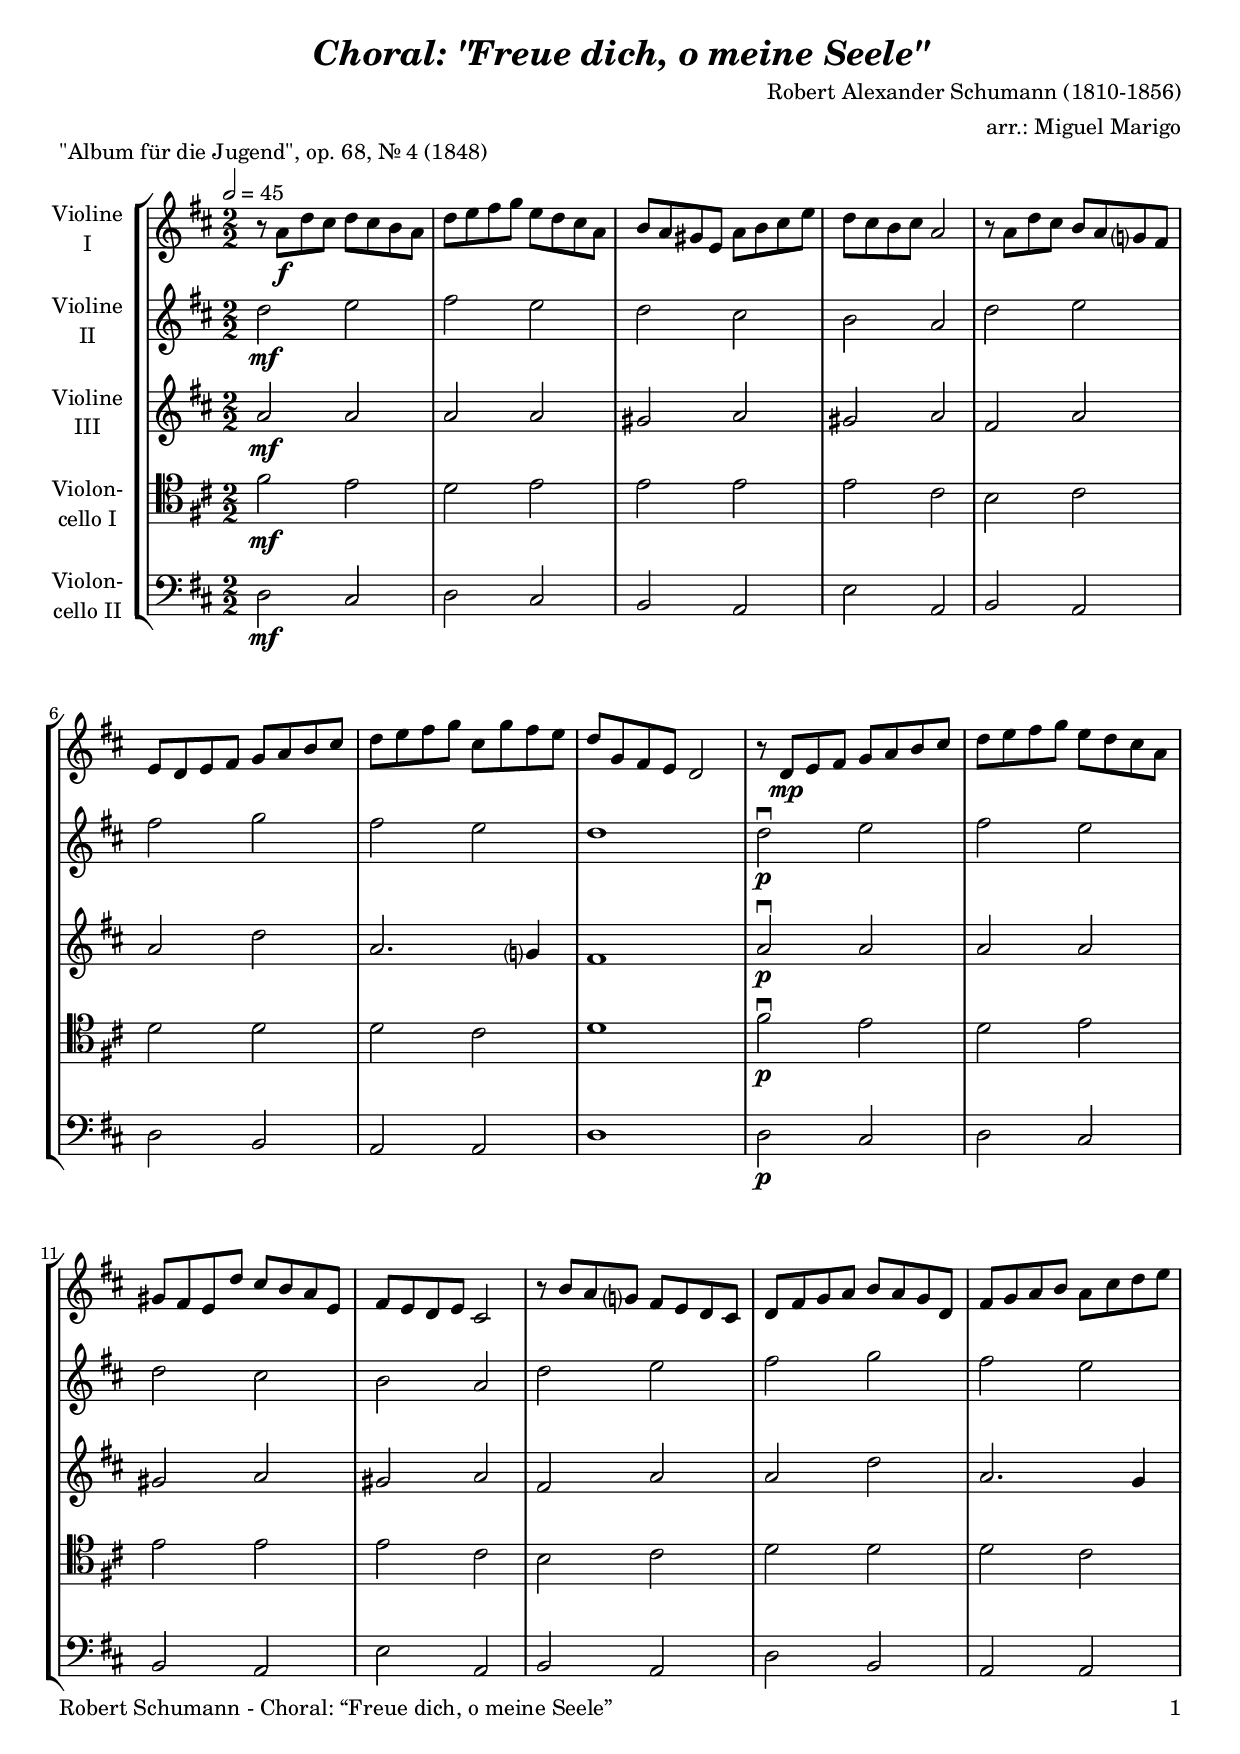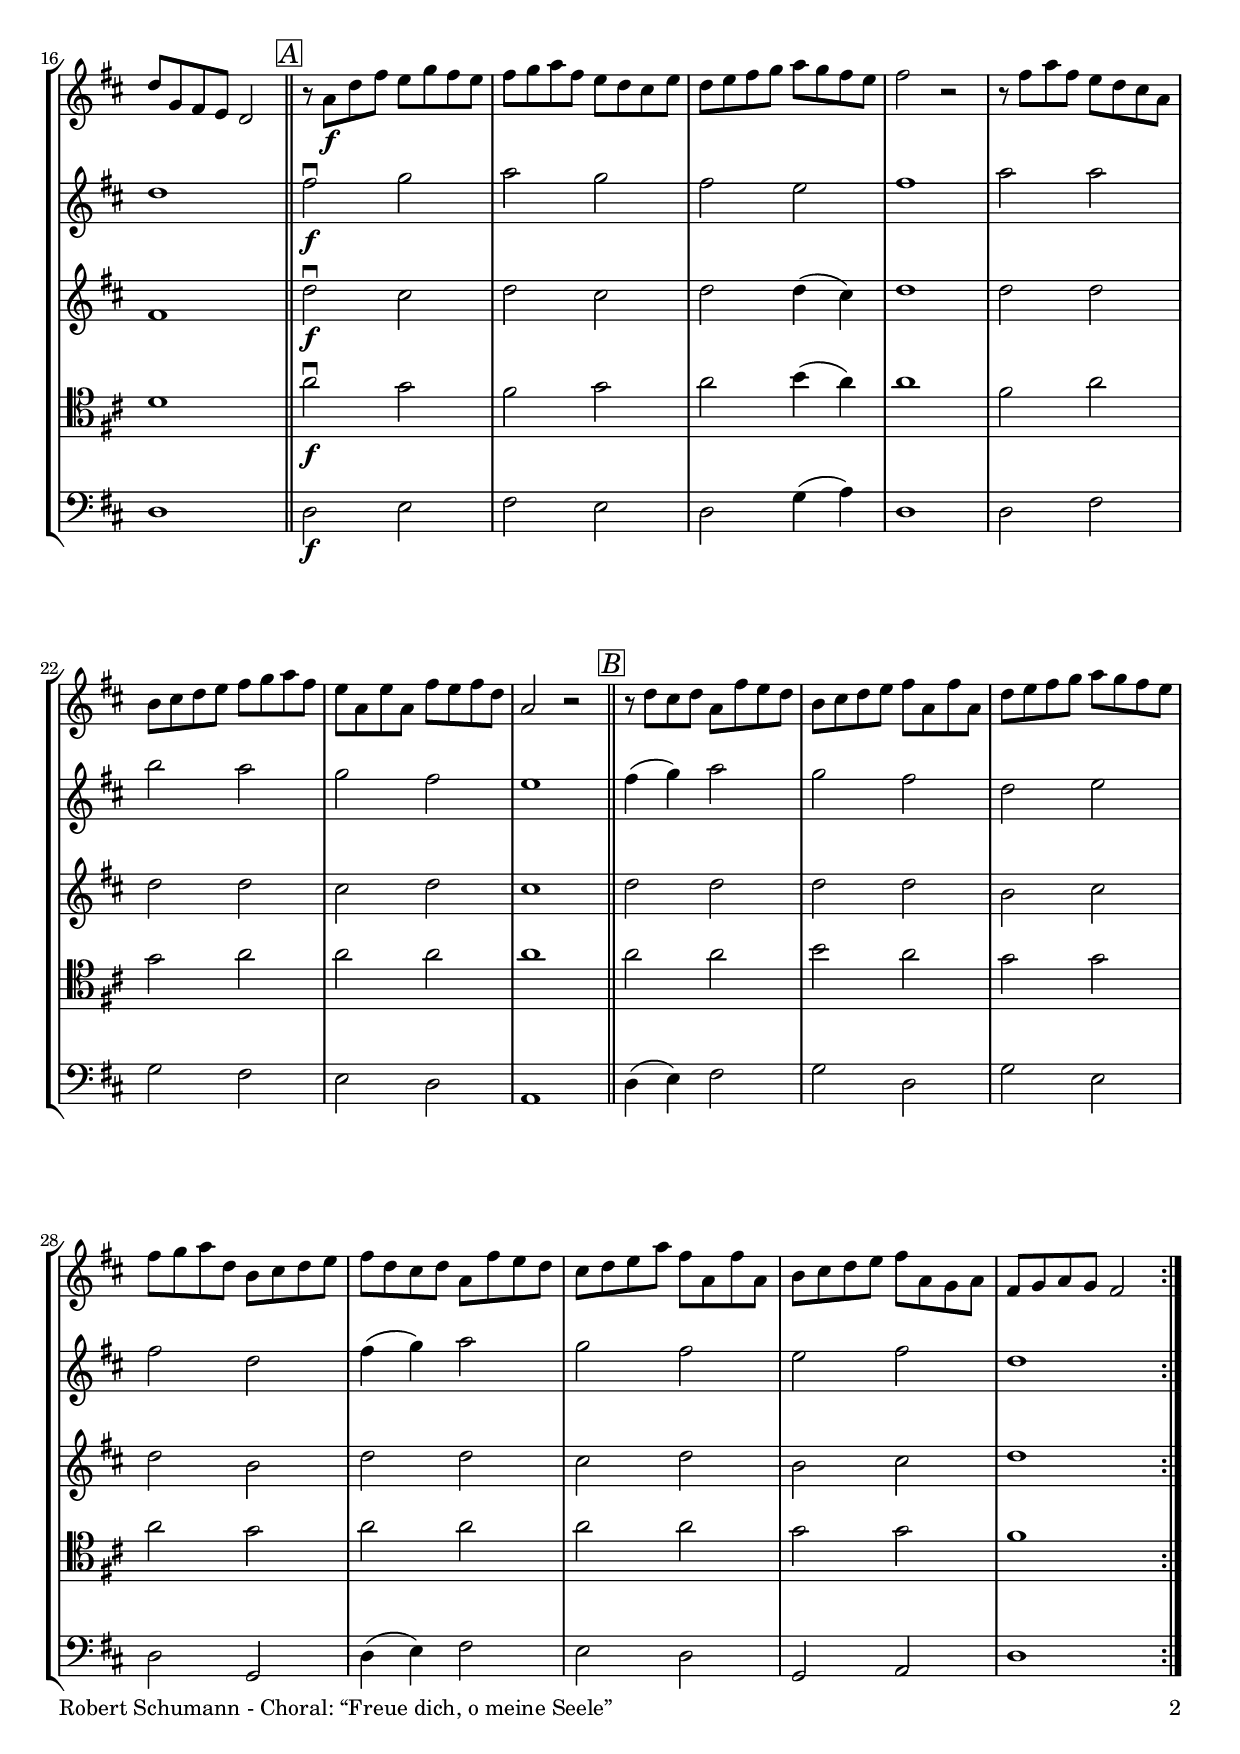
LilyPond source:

\version "2.24.4"
\include "deutsch.ly"
  
#(set-global-staff-size 19)

\header {
  title     = \markup \bold \italic "Choral: \"Freue dich, o meine Seele\""
  composer  = "Robert Alexander Schumann (1810-1856)"
  arranger  = "arr.: Miguel Marigo"
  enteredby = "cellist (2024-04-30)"
  piece     = "\"Album für die Jugend\", op. 68, Nr. 4 (1848)"
}

voiceconsts = {
  \key d \major
  \time 2/2
  \clef "treble"
  \numericTimeSignature
  \compressEmptyMeasures
% Set default beaming for all staves
%  \set Timing.beamExceptions = #'()
%  \set Timing.baseMoment     = #(ly:make-moment 1 2)
%  \set Timing.beatStructure  = #'(1 1 1)
  \tempo 2=45
}

mipz = "pizzicato strings"
mivl = "violin"
miva = "viola"
mivc = "cello"

boxa = { \bar "||" \mark \markup \box \italic "A" }
boxb = { \bar "||" \mark \markup \box \italic "B" }

va = \relative c'' {
  \voiceconsts

  \repeat volta 2 {
    r8 a\f d cis d cis h a
    d e fis g e d cis a
    h a gis e a h cis e
    d cis h cis a2
    r8 a d cis h a g? fis
    e d e fis g a h cis
    d e fis g cis, g' fis e
    d g, fis e d2

    r8 d\mp e fis g a h cis
    d e fis g e d cis a
    gis fis e d' cis h a e
    fis e d e cis2
    r8 h' a g? fis e d cis
    d fis g a h a g d
    fis g a h a cis d e
    d g, fis e d2 \boxa

    r8 a'\f d fis e g fis e
    fis g a fis e d cis e
    d e fis g a g fis e
    fis2 r
    r8 fis a fis e d cis a
    h cis d e fis g a fis
    e a, e' a, fis' e fis d
    a2 r \boxb

    r8 d cis d a fis' e d
    h cis d e fis a, fis' a,
    d e fis g a g fis e
    fis g a d, h cis d e
    fis d cis d a fis' e d
    cis d e a fis a, fis' a,
    h cis d e fis a, g a
    fis g a g fis2
  }
}

vb = \relative c'' {
  \voiceconsts

  \repeat volta 2 {
    d2\mf e
    fis e
    d cis
    h a
    d e
    fis g
    fis e
    d1

    d2\downbow\p e
    fis e
    d cis
    h a
    d e
    fis g
    fis e
    d1 \boxa

    fis2\downbow\f g
    a g
    fis e
    fis1
    a2 a
    h a
    g fis
    e1 \boxb

    fis4( g) a2
    g fis
    d e
    fis d
    fis4( g) a2
    g fis
    e fis
    d1
  }
}

vc = \relative c'' {
  \voiceconsts

  \repeat volta 2 {
    a2\mf a
    a a
    gis a
    gis a
    fis a
    a d
    a2. g?4
    fis1

    a2\downbow\p a
    a a
    gis a
    gis a
    fis a
    a d
    a2. g4
    fis1 \boxa

    d'2\downbow\f cis
    d cis
    d d4( cis)
    d1
    d2 d
    d d
    cis d
    cis1 \boxb

    d2 d
    d d
    h cis
    d h
    d d
    cis d
    h cis
    d1
  }
}

vd = \relative c' {
  \voiceconsts
  \clef "tenor"

  \repeat volta 2 {
    fis2\mf e
    d e
    e e
    e cis
    h cis
    d d
    d cis
    d1

    fis2\downbow\p e
    d e
    e e
    e cis
    h cis
    d d
    d cis
    d1 \boxa

    a'2\downbow\f g
    fis g
    a h4( a)
    a1
    fis2 a
    g a
    a a
    a1 \boxb

    a2 a
    h a
    g g
    a g
    a a
    a a
    g g
    fis1
  }
}

ve = \relative c {
  \voiceconsts
  \clef "bass"

  \repeat volta 2 {
    d2\mf cis
    d cis
    h a
    e' a,
    h a
    d h
    a a
    d1

    d2\p cis
    d cis
    h a
    e' a,
    h a
    d h
    a a
    d1 \boxa

    d2\f e
    fis e
    d g4( a)
    d,1
    d2 fis
    g fis
    e d
    a1 \boxb

    d4( e) fis2
    g d
    g e
    d g,
    d'4( e) fis2
    e d
    g, a
    d1
  }
}


music = \new StaffGroup <<
      \new Staff {
	\set Staff.midiInstrument = \mivl
	\set Staff.instrumentName = \markup \center-column { "Violine" "I" }
	\transpose d d { \va }
      }

      \new Staff {
	\set Staff.midiInstrument = \mivl
	\set Staff.instrumentName = \markup \center-column { "Violine" "II" }
	\transpose d d { \vb }
      }

      \new Staff {
	\set Staff.midiInstrument = \mivl
	\set Staff.instrumentName = \markup \center-column { "Violine" "III" }
	\transpose d d { \vc }
      }

      \new Staff {
	\set Staff.midiInstrument = \mivc
	\set Staff.instrumentName = \markup \center-column { "Violon-" "cello I" }
	\transpose d d { \vd }
      }

      \new Staff {
	\set Staff.midiInstrument = \mivc
	\set Staff.instrumentName = \markup \center-column { "Violon-" "cello II" }
	\transpose d d { \ve }
      }
>>

\book {
  \paper {
    print-page-number = ##t
    print-first-page-number = ##t
    ragged-last-bottom = ##f
    oddHeaderMarkup = \markup \null
    evenHeaderMarkup = \markup \null
    oddFooterMarkup = \markup {
      \fill-line {
        \if \should-print-page-number
        "Robert Schumann - Choral: “Freue dich, o meine Seele”" \fromproperty #'page:page-number-string
      }
    }
    evenFooterMarkup = \oddFooterMarkup
  } \score {
    \music
    \layout {}
  }

  \score {
    \unfoldRepeats \music

    \midi {
      \context {
        \Score
      }
    }
  }
}
